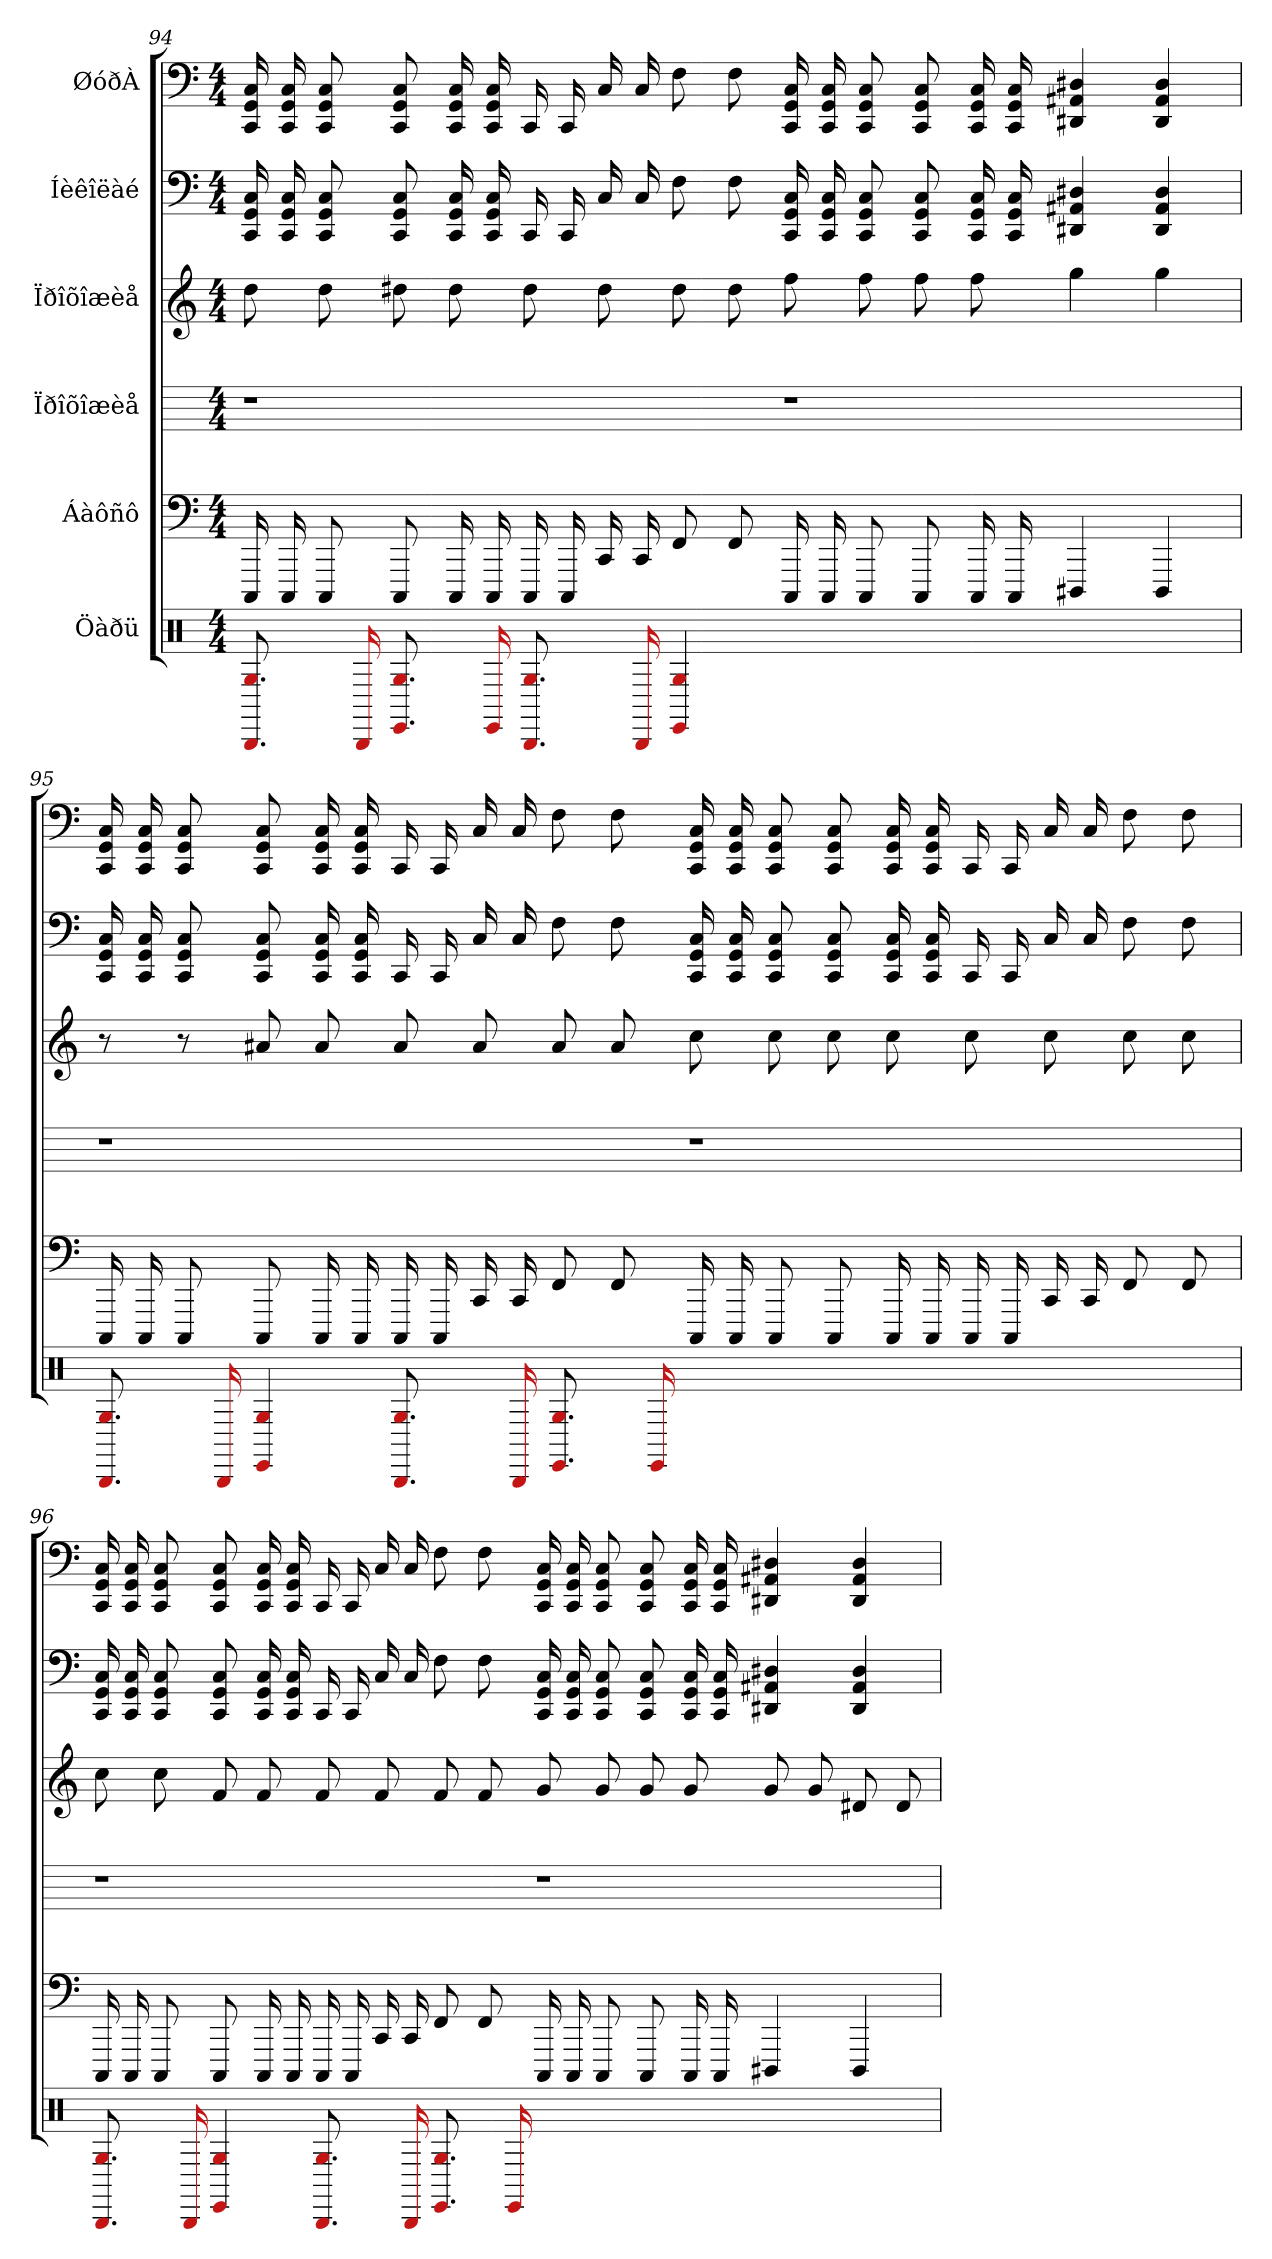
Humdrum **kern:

**kern	**kern	**kern	**kern	**kern	**kern
*part6	*part5	*part4	*part3	*part2	*part1
*staff6	*staff5	*staff4	*staff3	*staff2	*staff1
*I"Öàðü	*I"Áàôñô	*I"Ïðîõîæèå	*I"Ïðîõîæèå	*I"Íèêîëàé	*I"ØóðÀ
*clefX	*	*	*	*	*
*k[]	*k[]	*k[]	*k[]	*k[]	*k[]
*M4/4	*M4/4	*M4/4	*M4/4	*M4/4	*M4/4
=94	=94	=94	=94	=94	=94
8.BBB 8.G	16CCC	1r	8dd	16C 16GG 16CC	16C 16GG 16CC
.	16CCC	.	.	16C 16GG 16CC	16C 16GG 16CC
.	8CCC	.	8dd	8C 8GG 8CC	8C 8GG 8CC
16BBB	.	.	.	.	.
8.EE 8.G	8CCC	.	8dd#	8C 8GG 8CC	8C 8GG 8CC
.	16CCC	.	8dd#	16C 16GG 16CC	16C 16GG 16CC
16EE	16CCC	.	.	16C 16GG 16CC	16C 16GG 16CC
8.BBB 8.G	16CCC	.	8dd#	16CC	16CC
.	16CCC	.	.	16CC	16CC
.	16CC	.	8dd#	16C	16C
16BBB	16CC	.	.	16C	16C
4EE 4G	8FF	.	8dd#	8F	8F
.	8FF	.	8dd#	8F	8F
1ryy	16CCC	1r	8ff	16C 16GG 16CC	16C 16GG 16CC
.	16CCC	.	.	16C 16GG 16CC	16C 16GG 16CC
.	8CCC	.	8ff	8C 8GG 8CC	8C 8GG 8CC
.	8CCC	.	8ff	8C 8GG 8CC	8C 8GG 8CC
.	16CCC	.	8ff	16C 16GG 16CC	16C 16GG 16CC
.	16CCC	.	.	16C 16GG 16CC	16C 16GG 16CC
.	4DDD#	.	4gg	4D# 4AA# 4DD#	4D# 4AA# 4DD#
.	4DDD#	.	4gg	4D# 4AA# 4DD#	4D# 4AA# 4DD#
=95	=95	=95	=95	=95	=95
8.BBB 8.G	16CCC	1r	8r	16C 16GG 16CC	16C 16GG 16CC
.	16CCC	.	.	16C 16GG 16CC	16C 16GG 16CC
.	8CCC	.	8r	8C 8GG 8CC	8C 8GG 8CC
16BBB	.	.	.	.	.
4EE 4G	8CCC	.	8a#	8C 8GG 8CC	8C 8GG 8CC
.	16CCC	.	8a#	16C 16GG 16CC	16C 16GG 16CC
.	16CCC	.	.	16C 16GG 16CC	16C 16GG 16CC
8.BBB 8.G	16CCC	.	8a#	16CC	16CC
.	16CCC	.	.	16CC	16CC
.	16CC	.	8a#	16C	16C
16BBB	16CC	.	.	16C	16C
8.EE 8.G	8FF	.	8a#	8F	8F
.	8FF	.	8a#	8F	8F
16EE	.	.	.	.	.
1ryy	16CCC	1r	8cc	16C 16GG 16CC	16C 16GG 16CC
.	16CCC	.	.	16C 16GG 16CC	16C 16GG 16CC
.	8CCC	.	8cc	8C 8GG 8CC	8C 8GG 8CC
.	8CCC	.	8cc	8C 8GG 8CC	8C 8GG 8CC
.	16CCC	.	8cc	16C 16GG 16CC	16C 16GG 16CC
.	16CCC	.	.	16C 16GG 16CC	16C 16GG 16CC
.	16CCC	.	8cc	16CC	16CC
.	16CCC	.	.	16CC	16CC
.	16CC	.	8cc	16C	16C
.	16CC	.	.	16C	16C
.	8FF	.	8cc	8F	8F
.	8FF	.	8cc	8F	8F
=96	=96	=96	=96	=96	=96
8.BBB 8.G	16CCC	1r	8cc	16C 16GG 16CC	16C 16GG 16CC
.	16CCC	.	.	16C 16GG 16CC	16C 16GG 16CC
.	8CCC	.	8cc	8C 8GG 8CC	8C 8GG 8CC
16BBB	.	.	.	.	.
4EE 4G	8CCC	.	8f	8C 8GG 8CC	8C 8GG 8CC
.	16CCC	.	8f	16C 16GG 16CC	16C 16GG 16CC
.	16CCC	.	.	16C 16GG 16CC	16C 16GG 16CC
8.BBB 8.G	16CCC	.	8f	16CC	16CC
.	16CCC	.	.	16CC	16CC
.	16CC	.	8f	16C	16C
16BBB	16CC	.	.	16C	16C
8.EE 8.G	8FF	.	8f	8F	8F
.	8FF	.	8f	8F	8F
16EE	.	.	.	.	.
1ryy	16CCC	1r	8g	16C 16GG 16CC	16C 16GG 16CC
.	16CCC	.	.	16C 16GG 16CC	16C 16GG 16CC
.	8CCC	.	8g	8C 8GG 8CC	8C 8GG 8CC
.	8CCC	.	8g	8C 8GG 8CC	8C 8GG 8CC
.	16CCC	.	8g	16C 16GG 16CC	16C 16GG 16CC
.	16CCC	.	.	16C 16GG 16CC	16C 16GG 16CC
.	4DDD#	.	8g	4D# 4AA# 4DD#	4D# 4AA# 4DD#
.	.	.	8g	.	.
.	4DDD#	.	8d#	4D# 4AA# 4DD#	4D# 4AA# 4DD#
.	.	.	8d#	.	.
=	=	=	=	=	=
*-	*-	*-	*-	*-	*-
